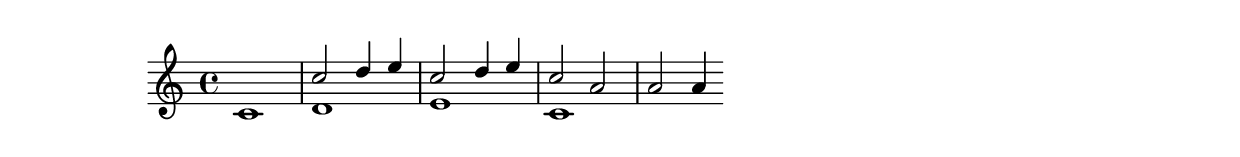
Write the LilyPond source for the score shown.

%POLIFONIA

% Per una polifonia reale, indicare all'interno delle doppie parentesi: << >>
% le due voci orizzontali interessate, 
% e porre tra di esse una doppia: \\

<<\relative c''{s2 s2 c2 d4 e4 c2 d4 e4 c2 a2 a2 a4}
  \\ 
\relative c'{c1 d1 e1 c1}>>